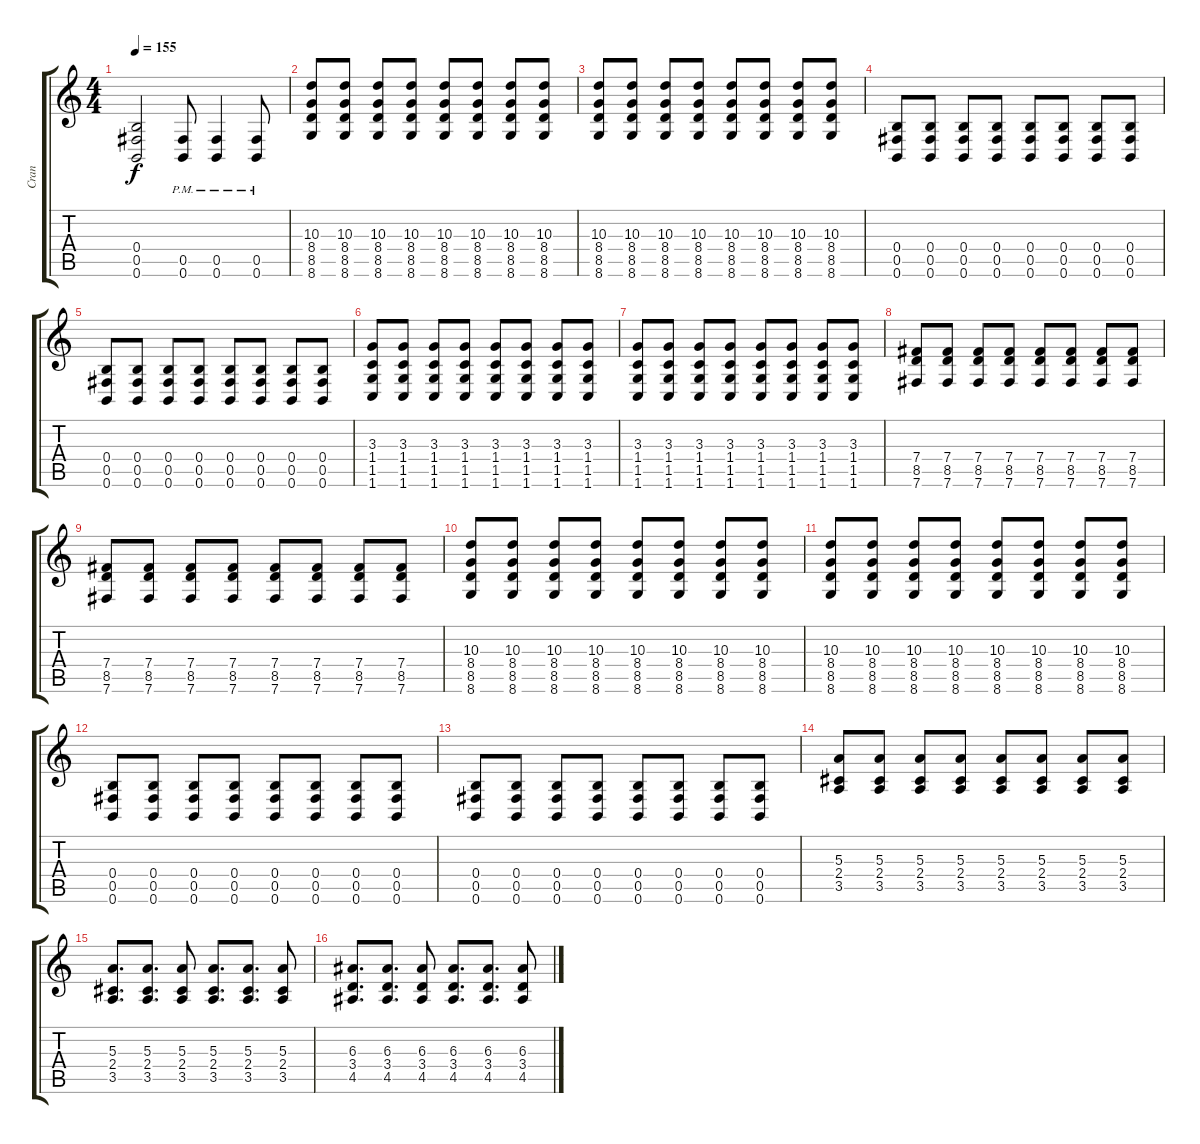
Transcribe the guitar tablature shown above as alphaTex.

\track ("Cran" "Cran") {instrument distortionguitar}
\staff {score tabs}
\tuning (Db4 Ab3 E3 B2 Gb2 B1) {hide}
\ts (4 4)
\tempo 155
\clef g2
\ks c
(0.4 0.5 0.6).2{dy f} (0.5{pm} 0.6{pm}).8 (0.5{pm} 0.6{pm}).4 (0.5{pm} 0.6{pm}).8 |
(10.3 8.4 8.5 8.6).8 (10.3 8.4 8.5 8.6).8 (10.3 8.4 8.5 8.6).8 (10.3 8.4 8.5 8.6).8 (10.3 8.4 8.5 8.6).8 (10.3 8.4 8.5 8.6).8 (10.3 8.4 8.5 8.6).8 (10.3 8.4 8.5 8.6).8 |
(10.3 8.4 8.5 8.6).8 (10.3 8.4 8.5 8.6).8 (10.3 8.4 8.5 8.6).8 (10.3 8.4 8.5 8.6).8 (10.3 8.4 8.5 8.6).8 (10.3 8.4 8.5 8.6).8 (10.3 8.4 8.5 8.6).8 (10.3 8.4 8.5 8.6).8 |
(0.4 0.5 0.6).8 (0.4 0.5 0.6).8 (0.4 0.5 0.6).8 (0.4 0.5 0.6).8 (0.4 0.5 0.6).8 (0.4 0.5 0.6).8 (0.4 0.5 0.6).8 (0.4 0.5 0.6).8 |
(0.4 0.5 0.6).8 (0.4 0.5 0.6).8 (0.4 0.5 0.6).8 (0.4 0.5 0.6).8 (0.4 0.5 0.6).8 (0.4 0.5 0.6).8 (0.4 0.5 0.6).8 (0.4 0.5 0.6).8 |
(3.3 1.4 1.5 1.6).8 (3.3 1.4 1.5 1.6).8 (3.3 1.4 1.5 1.6).8 (3.3 1.4 1.5 1.6).8 (3.3 1.4 1.5 1.6).8 (3.3 1.4 1.5 1.6).8 (3.3 1.4 1.5 1.6).8 (3.3 1.4 1.5 1.6).8 |
(3.3 1.4 1.5 1.6).8 (3.3 1.4 1.5 1.6).8 (3.3 1.4 1.5 1.6).8 (3.3 1.4 1.5 1.6).8 (3.3 1.4 1.5 1.6).8 (3.3 1.4 1.5 1.6).8 (3.3 1.4 1.5 1.6).8 (3.3 1.4 1.5 1.6).8 |
(7.4 8.5 7.6).8 (7.4 8.5 7.6).8 (7.4 8.5 7.6).8 (7.4 8.5 7.6).8 (7.4 8.5 7.6).8 (7.4 8.5 7.6).8 (7.4 8.5 7.6).8 (7.4 8.5 7.6).8 |
(7.4 8.5 7.6).8 (7.4 8.5 7.6).8 (7.4 8.5 7.6).8 (7.4 8.5 7.6).8 (7.4 8.5 7.6).8 (7.4 8.5 7.6).8 (7.4 8.5 7.6).8 (7.4 8.5 7.6).8 |
(10.3 8.4 8.5 8.6).8 (10.3 8.4 8.5 8.6).8 (10.3 8.4 8.5 8.6).8 (10.3 8.4 8.5 8.6).8 (10.3 8.4 8.5 8.6).8 (10.3 8.4 8.5 8.6).8 (10.3 8.4 8.5 8.6).8 (10.3 8.4 8.5 8.6).8 |
(10.3 8.4 8.5 8.6).8 (10.3 8.4 8.5 8.6).8 (10.3 8.4 8.5 8.6).8 (10.3 8.4 8.5 8.6).8 (10.3 8.4 8.5 8.6).8 (10.3 8.4 8.5 8.6).8 (10.3 8.4 8.5 8.6).8 (10.3 8.4 8.5 8.6).8 |
(0.4 0.5 0.6).8 (0.4 0.5 0.6).8 (0.4 0.5 0.6).8 (0.4 0.5 0.6).8 (0.4 0.5 0.6).8 (0.4 0.5 0.6).8 (0.4 0.5 0.6).8 (0.4 0.5 0.6).8 |
(0.4 0.5 0.6).8 (0.4 0.5 0.6).8 (0.4 0.5 0.6).8 (0.4 0.5 0.6).8 (0.4 0.5 0.6).8 (0.4 0.5 0.6).8 (0.4 0.5 0.6).8 (0.4 0.5 0.6).8 |
(5.3 2.4 3.5).8 (5.3 2.4 3.5).8 (5.3 2.4 3.5).8 (5.3 2.4 3.5).8 (5.3 2.4 3.5).8 (5.3 2.4 3.5).8 (5.3 2.4 3.5).8 (5.3 2.4 3.5).8 |
(5.3 2.4 3.5).8{d} (5.3 2.4 3.5).8{d} (5.3 2.4 3.5).8 (5.3 2.4 3.5).8{d} (5.3 2.4 3.5).8{d} (5.3 2.4 3.5).8 |
(6.3 3.4 4.5).8{d} (6.3 3.4 4.5).8{d} (6.3 3.4 4.5).8 (6.3 3.4 4.5).8{d} (6.3 3.4 4.5).8{d} (6.3 3.4 4.5).8
